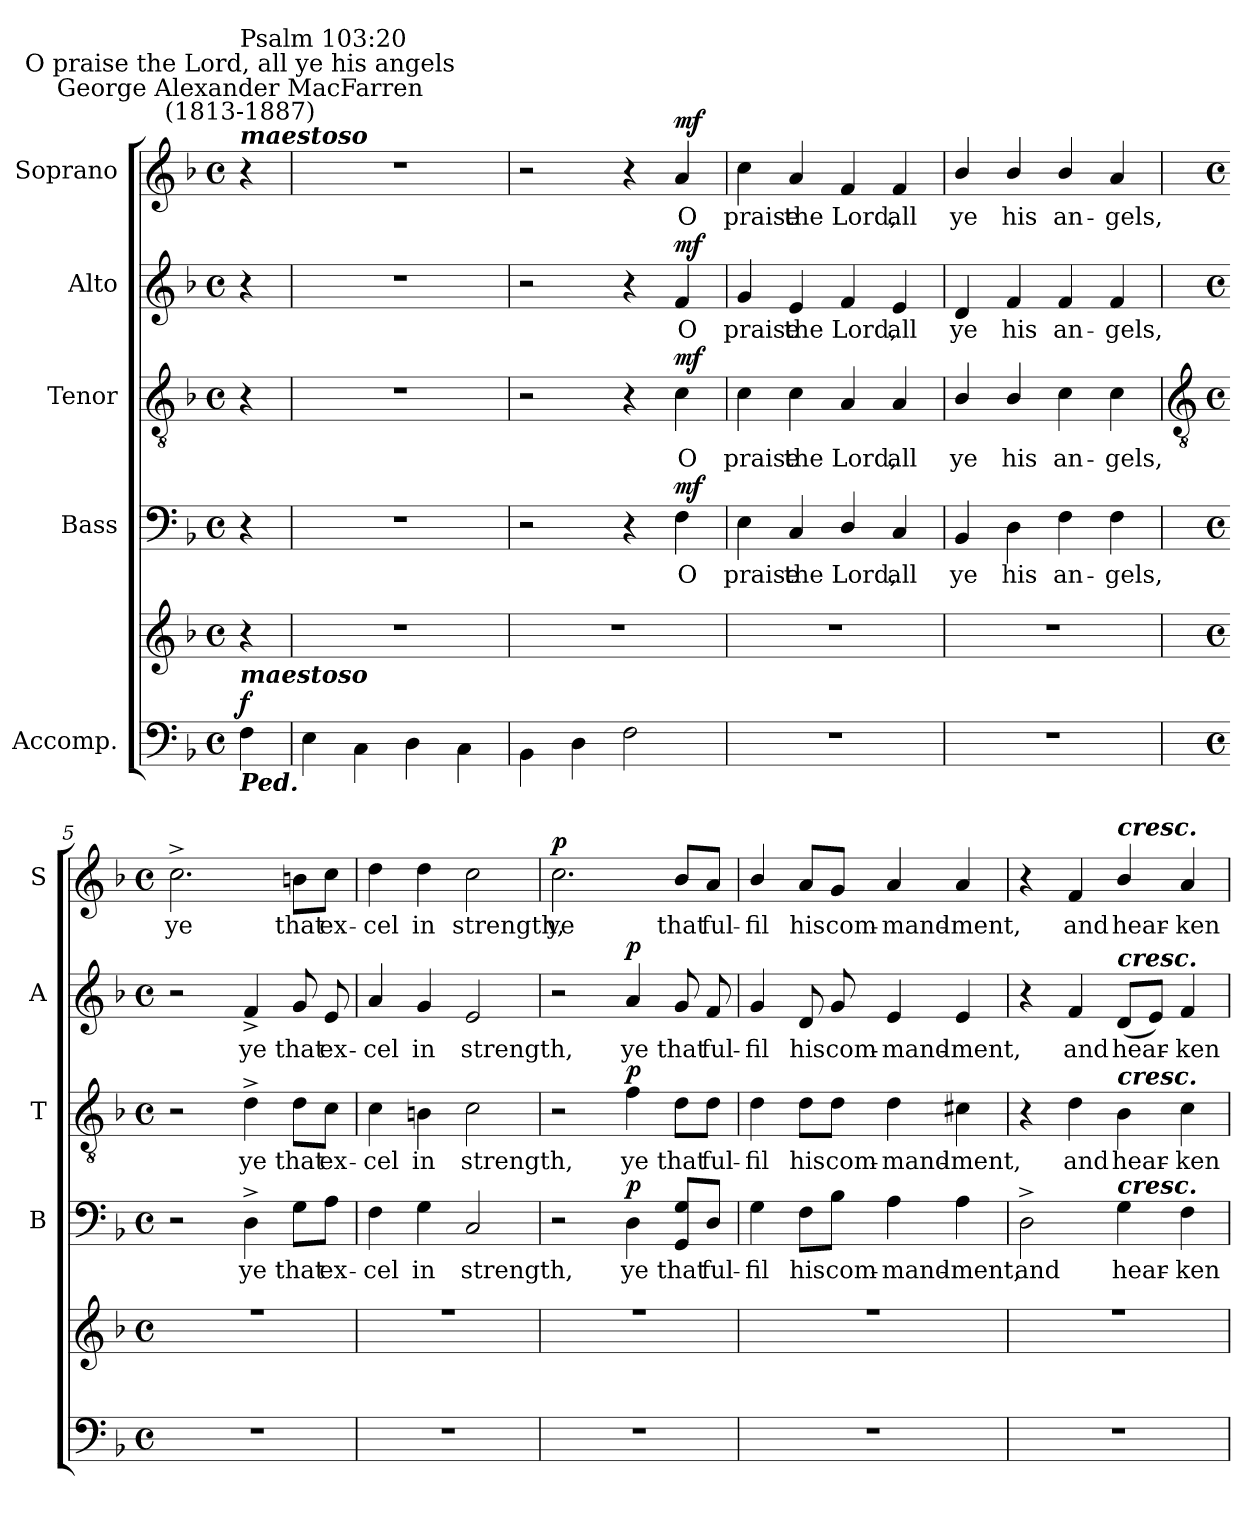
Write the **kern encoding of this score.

**kern	**kern	**dynam	**kern	**text	**dynam	**kern	**text	**dynam	**kern	**text	**dynam	**kern	**text	**dynam
*part5	*part5	*part5	*part4	*part4	*part4	*part3	*part3	*part3	*part2	*part2	*part2	*part1	*part1	*part1
*staff6	*staff5	*staff5/6	*staff4	*staff4	*staff4	*staff3	*staff3	*staff3	*staff2	*staff2	*staff2	*staff1	*staff1	*staff1
*I"Accomp.	*	*	*I"Bass	*	*	*I"Tenor	*	*	*I"Alto	*	*	*I"Soprano	*	*
*	*	*	*I'B	*	*	*I'T	*	*	*I'A	*	*	*I'S	*	*
*clefF4	*clefG2	*	*clefF4	*	*	*clefGv2	*	*	*clefG2	*	*	*clefG2	*	*
*k[b-]	*k[b-]	*	*k[b-]	*	*	*k[b-]	*	*	*k[b-]	*	*	*k[b-]	*	*
*F:	*F:	*	*F:	*	*	*F:	*	*	*F:	*	*	*F:	*	*
*M4/4	*M4/4	*	*M4/4	*	*	*M4/4	*	*	*M4/4	*	*	*M4/4	*	*
*met(c)	*met(c)	*	*met(c)	*	*	*met(c)	*	*	*met(c)	*	*	*met(c)	*	*
*MM66	*MM66	*	*MM66	*	*	*MM66	*	*	*MM66	*	*	*MM66	*	*
=	=	=	=	=	=	=	=	=	=	=	=	=	=	=
!	!	!	!	!	!	!	!	!	!	!	!	!LO:TX:a:Bi:t=maestoso	!	!
!	!	!	!	!	!	!	!	!	!	!	!	!LO:TX:a:cj:t=George Alexander MacFarren\n(1813-1887)	!	!
!	!	!	!	!	!	!	!	!	!	!	!	!LO:TX:a:cj:t=O praise the Lord, all ye his angels	!	!
!	!	!	!	!	!	!	!	!	!	!	!	!LO:TX:a:t=Psalm 103&colon;20	!	!
!LO:TX:b:Bi:t=Ped.	!	!	!	!	!	!	!	!	!	!	!	!	!	!
!LO:TX:a:Bi:t=maestoso	!	!	!	!	!	!	!	!	!	!	!	!	!	!
!	!	!LO:DY:a=2	!	!	!	!	!	!	!	!	!	!	!	!
4F	4r	f	4r	.	.	4r	.	.	4r	.	.	4r	.	.
=1	=1	=1	=1	=1	=1	=1	=1	=1	=1	=1	=1	=1	=1	=1
4E	1r	.	1r	.	.	1r	.	.	1r	.	.	1r	.	.
4C\	.	.	.	.	.	.	.	.	.	.	.	.	.	.
4D	.	.	.	.	.	.	.	.	.	.	.	.	.	.
4C\	.	.	.	.	.	.	.	.	.	.	.	.	.	.
=2	=2	=2	=2	=2	=2	=2	=2	=2	=2	=2	=2	=2	=2	=2
4BB-\	1r	.	2r	.	.	2r	.	.	2r	.	.	2r	.	.
4D	.	.	.	.	.	.	.	.	.	.	.	.	.	.
2F	.	.	4r	.	.	4r	.	.	4r	.	.	4r	.	.
!	!	!	!	!LO:LY:b	!LO:DY:b	!	!LO:LY:b	!LO:DY:b	!	!LO:LY:b	!LO:DY:b	!	!LO:LY:b	!LO:DY:b
.	.	.	4F	O	mf	4c	O	mf	4f	O	mf	4a	O	mf
=3	=3	=3	=3	=3	=3	=3	=3	=3	=3	=3	=3	=3	=3	=3
!	!	!	!	!LO:LY:b	!	!	!LO:LY:b	!	!	!LO:LY:b	!	!	!LO:LY:b	!
1r	1r	.	4E	praise	.	4c	praise	.	4g	praise	.	4cc	praise	.
!	!	!	!	!LO:LY:b	!	!	!LO:LY:b	!	!	!LO:LY:b	!	!	!LO:LY:b	!
.	.	.	4C	the	.	4c	the	.	4e	the	.	4a	the	.
!	!	!	!	!LO:LY:b	!	!	!LO:LY:b	!	!	!LO:LY:b	!	!	!LO:LY:b	!
.	.	.	4D/	Lord,	.	4A	Lord,	.	4f	Lord,	.	4f	Lord,	.
!	!	!	!	!LO:LY:b	!	!	!LO:LY:b	!	!	!LO:LY:b	!	!	!LO:LY:b	!
.	.	.	4C	all	.	4A	all	.	4e	all	.	4f	all	.
=4	=4	=4	=4	=4	=4	=4	=4	=4	=4	=4	=4	=4	=4	=4
!	!	!	!	!LO:LY:b	!	!	!LO:LY:b	!	!	!LO:LY:b	!	!	!LO:LY:b	!
1r	1r	.	4BB-/	ye	.	4B-/	ye	.	4d/	ye	.	4b-/	ye	.
!	!	!	!	!LO:LY:b	!	!	!LO:LY:b	!	!	!LO:LY:b	!	!	!LO:LY:b	!
.	.	.	4D\	his	.	4B-/	his	.	4f/	his	.	4b-/	his	.
!	!	!	!	!LO:LY:b	!	!	!LO:LY:b	!	!	!LO:LY:b	!	!	!LO:LY:b	!
.	.	.	4F\	an-	.	4c\	an-	.	4f/	an-	.	4b-/	an-	.
!	!	!	!	!LO:LY:b	!	!	!LO:LY:b	!	!	!LO:LY:b	!	!	!LO:LY:b	!
.	.	.	4F	-gels,	.	4c	-gels,	.	4f	-gels,	.	4a	-gels,	.
!!LO:LB:g=z
=5	=5	=5	=5	=5	=5	=5	=5	=5	=5	=5	=5	=5	=5	=5
*	*	*	*	*	*	*clefGv2	*	*	*	*	*	*	*	*
*M4/4	*M4/4	*	*M4/4	*	*	*M4/4	*	*	*M4/4	*	*	*M4/4	*	*
*met(c)	*met(c)	*	*met(c)	*	*	*met(c)	*	*	*met(c)	*	*	*met(c)	*	*
*	*^	*	*	*	*	*	*	*	*	*	*	*	*	*
!	!	!	!	!	!	!	!	!	!	!	!	!	!	!LO:LY:b	!
1r	1r	1ryy	.	2r	.	.	2r	.	.	2r	.	.	2.cc^	ye	.
!	!	!	!	!	!LO:LY:b	!	!	!LO:LY:b	!	!	!LO:LY:b	!	!	!	!
.	.	.	.	4D^	ye	.	4d^	ye	.	4f^	ye	.	.	.	.
!	!	!	!	!	!LO:LY:b	!	!	!LO:LY:b	!	!	!LO:LY:b	!	!	!LO:LY:b	!
.	.	.	.	8G\L	that	.	8d\L	that	.	8g	that	.	8bn\L	that	.
!	!	!	!	!	!LO:LY:b	!	!	!LO:LY:b	!	!	!LO:LY:b	!	!	!LO:LY:b	!
.	.	.	.	8A\J	ex-	.	8c\J	ex-	.	8e	ex-	.	8cc\J	ex-	.
=6	=6	=6	=6	=6	=6	=6	=6	=6	=6	=6	=6	=6	=6	=6	=6
!	!	!	!	!	!LO:LY:b	!	!	!LO:LY:b	!	!	!LO:LY:b	!	!	!LO:LY:b	!
1r	1r	1ryy	.	4F	-cel	.	4c	-cel	.	4a	-cel	.	4dd	-cel	.
!	!	!	!	!	!LO:LY:b	!	!	!LO:LY:b	!	!	!LO:LY:b	!	!	!LO:LY:b	!
.	.	.	.	4G	in	.	4Bn	in	.	4g	in	.	4dd	in	.
!	!	!	!	!	!LO:LY:b	!	!	!LO:LY:b	!	!	!LO:LY:b	!	!	!LO:LY:b	!
.	.	.	.	2C	strength,	.	2c	strength,	.	2e	strength,	.	2cc	strength,	.
=7	=7	=7	=7	=7	=7	=7	=7	=7	=7	=7	=7	=7	=7	=7	=7
!	!	!	!	!	!	!	!	!	!	!	!	!	!	!LO:LY:b	!LO:DY:b
1r	1r	1ryy	.	2r	.	.	2r	.	.	2r	.	.	2.cc	ye	p
!	!	!	!	!	!LO:LY:b	!LO:DY:b	!	!LO:LY:b	!LO:DY:b	!	!LO:LY:b	!LO:DY:b	!	!	!
.	.	.	.	4D	ye	p	4f	ye	p	4a	ye	p	.	.	.
!	!	!	!	!	!LO:LY:b	!	!	!LO:LY:b	!	!	!LO:LY:b	!	!	!LO:LY:b	!
.	.	.	.	8GG/ 8G/L	that	.	8d\L	that	.	8g	that	.	8b-/L	that	.
!	!	!	!	!	!LO:LY:b	!	!	!LO:LY:b	!	!	!LO:LY:b	!	!	!LO:LY:b	!
.	.	.	.	8D/J	ful-	.	8d\J	ful-	.	8f	ful-	.	8a/J	ful-	.
=8	=8	=8	=8	=8	=8	=8	=8	=8	=8	=8	=8	=8	=8	=8	=8
!	!	!	!	!	!LO:LY:b	!	!	!LO:LY:b	!	!	!LO:LY:b	!	!	!LO:LY:b	!
1r	1r	1ryy	.	4G	-fil	.	4d	-fil	.	4g	-fil	.	4b-/	-fil	.
!	!	!	!	!	!LO:LY:b	!	!	!LO:LY:b	!	!	!LO:LY:b	!	!	!LO:LY:b	!
.	.	.	.	8F\L	his	.	8d\L	his	.	8d	his	.	8a/L	his	.
!	!	!	!	!	!LO:LY:b	!	!	!LO:LY:b	!	!	!LO:LY:b	!	!	!LO:LY:b	!
.	.	.	.	8B-\J	com-	.	8d\J	com-	.	8g	com-	.	8g/J	com-	.
!	!	!	!	!	!LO:LY:b	!	!	!LO:LY:b	!	!	!LO:LY:b	!	!	!LO:LY:b	!
.	.	.	.	4A	-mand-	.	4d	-mand-	.	4e	-mand-	.	4a	-mand-	.
!	!	!	!	!	!LO:LY:b	!	!	!LO:LY:b	!	!	!LO:LY:b	!	!	!LO:LY:b	!
.	.	.	.	4A	-ment,	.	4c#X	-ment,	.	4e	-ment,	.	4a	-ment,	.
=9	=9	=9	=9	=9	=9	=9	=9	=9	=9	=9	=9	=9	=9	=9	=9
!	!	!	!	!	!LO:LY:b	!	!	!	!	!	!	!	!	!	!
1r	1r	1ryy	.	2D^	and	.	4r	.	.	4r	.	.	4r	.	.
!	!	!	!	!	!	!	!	!LO:LY:b	!	!	!LO:LY:b	!	!	!LO:LY:b	!
.	.	.	.	.	.	.	4d	and	.	4f	and	.	4f	and	.
!	!	!	!	!	!	!	!	!	!	!	!	!	!LO:TX:a:Bi:t=cresc.	!	!
!	!	!	!	!	!	!	!	!	!	!LO:TX:a:Bi:t=cresc.	!	!	!	!	!
!	!	!	!	!	!	!	!LO:TX:a:Bi:t=cresc.	!	!	!	!	!	!	!	!
!	!	!	!	!LO:TX:a:Bi:t=cresc.	!	!	!	!	!	!	!	!	!	!	!
!	!	!	!	!	!LO:LY:b	!	!	!LO:LY:b	!	!	!LO:LY:b	!	!	!LO:LY:b	!
.	.	.	.	4G	hear-	.	4B-	hear-	.	(<8dL	hear-	.	4b-/	hear-	.
.	.	.	.	.	.	.	.	.	.	8eJ)	.	.	.	.	.
!	!	!	!	!	!LO:LY:b	!	!	!LO:LY:b	!	!	!LO:LY:b	!	!	!LO:LY:b	!
.	.	.	.	4F	-ken	.	4c	-ken	.	4f	ken	.	4a	-ken	.
*	*v	*v	*	*	*	*	*	*	*	*	*	*	*	*	*
=	=	=	=	=	=	=	=	=	=	=	=	=	=	=
*-	*-	*-	*-	*-	*-	*-	*-	*-	*-	*-	*-	*-	*-	*-
